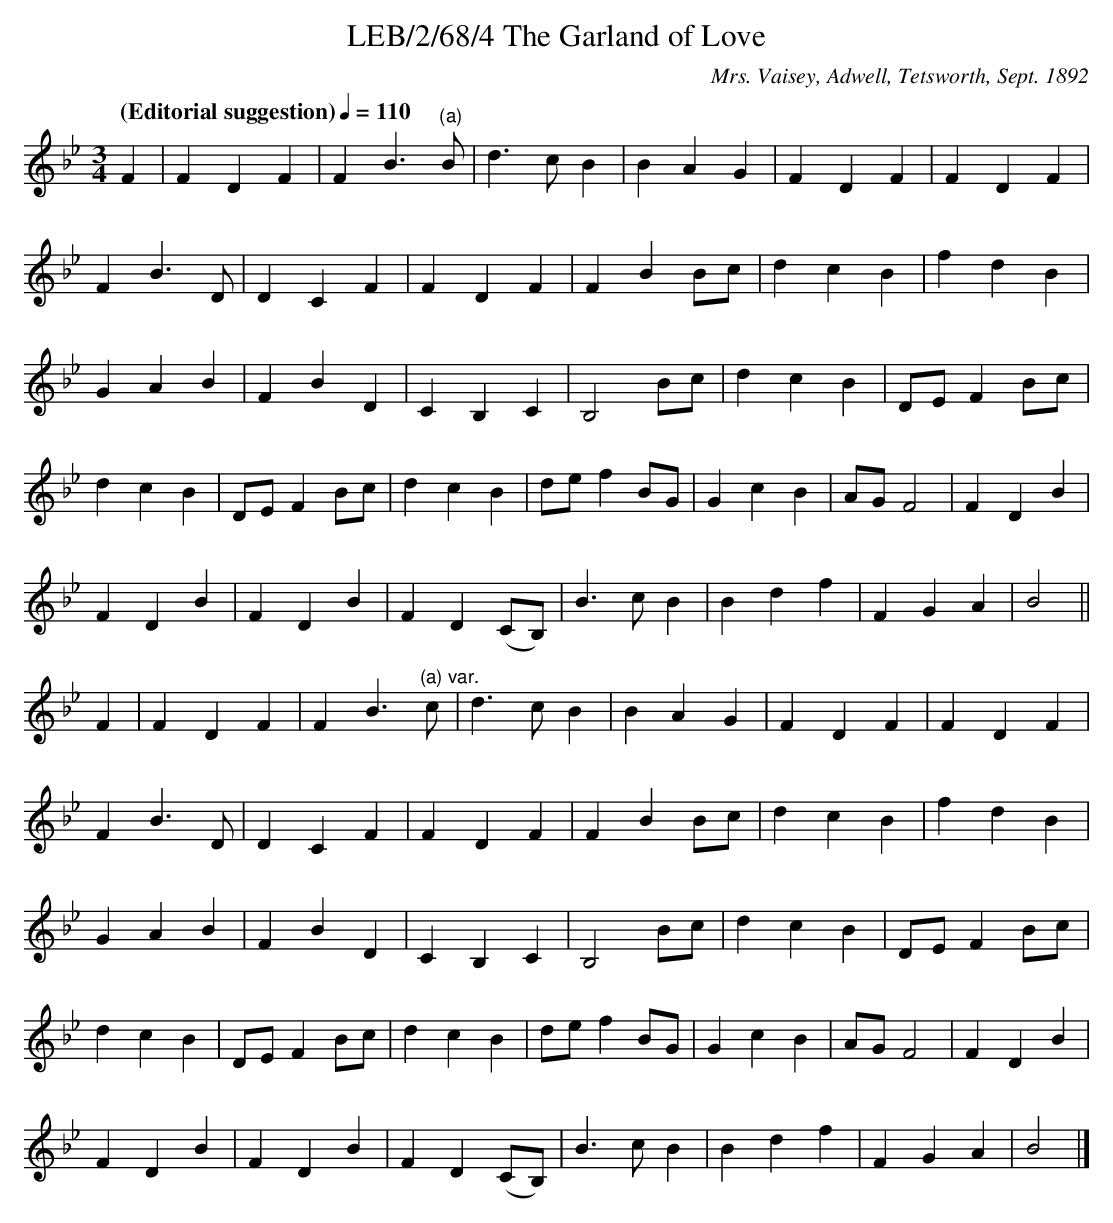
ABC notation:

X:1
T:LEB/2/68/4 The Garland of Love
C:Mrs. Vaisey, Adwell, Tetsworth, Sept. 1892
L:1/4
Q:"(Editorial suggestion)" 1/4=110
M:3/4
K:Bb
F | F D F | F B3/2 "^(a)"B/2 | d3/2 c/2 B | B A G | F D F | F D F |
F B3/2 D/2 | D C F | F D F | F B B/2c/2 | d c B | f d B |
G A B | F B D | C B, C | B,2 B/2c/2 | d c B | D/2E/2 F B/2c/2 |
d c B | D/2E/2 F B/2c/2 | d c B | d/2e/2 f B/2G/2 | G c B | A/2G/2 F2 | F D B |
F D B | F D B | F D (C/2B,/2) | B3/2 c/2 B | B d f | F G A | B2 ||
F | F D F | F B3/2 "^(a) var."c/2 | d3/2 c/2 B | B A G | F D F | F D F |
F B3/2 D/2 | D C F | F D F | F B B/2c/2 | d c B | f d B |
G A B | F B D | C B, C | B,2 B/2c/2 | d c B | D/2E/2 F B/2c/2 |
d c B | D/2E/2 F B/2c/2 | d c B | d/2e/2 f B/2G/2 | G c B | A/2G/2 F2 | F D B |
F D B | F D B | F D (C/2B,/2) | B3/2 c/2 B | B d f | F G A | B2 |]
